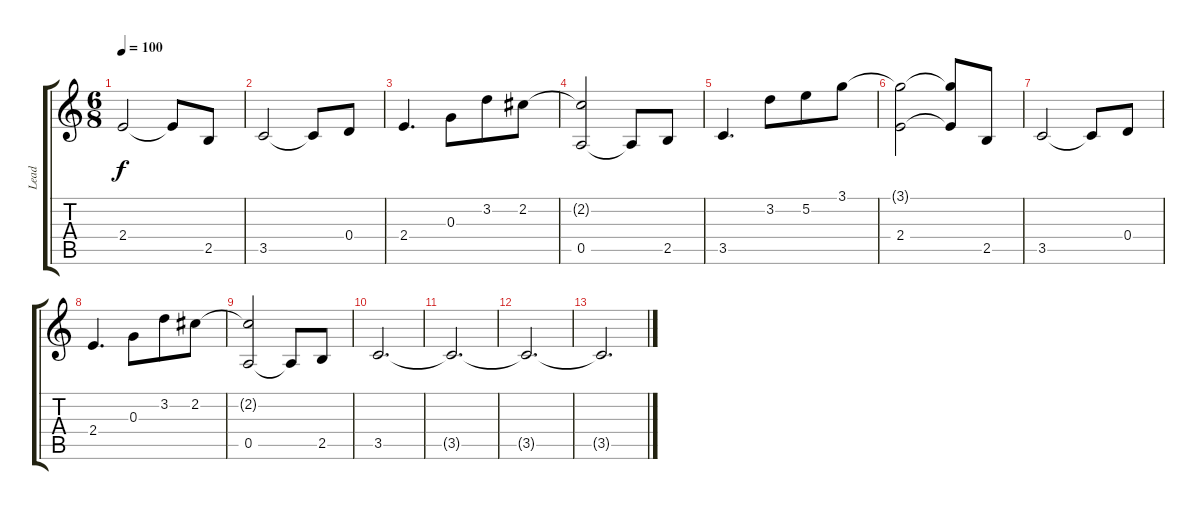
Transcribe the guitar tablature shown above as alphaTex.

\track ("Lead" "Lead") {instrument distortionguitar}
\staff {score tabs}
\tuning (E4 B3 G3 D3 A2 E2) {hide}
\ts (6 8)
\tempo 100
\clef g2
\ks c
2.4.2{dy f volume 4 balance 11} 2.4{t}.8 2.5.8 |
3.5.2 3.5{t}.8 0.4.8 |
2.4.4{d} 0.3.8 3.2.8 2.2.8 |
(2.2{t} 0.5).2 0.5{t}.8 2.5.8 |
3.5.4{d} 3.2.8 5.2.8 3.1.8 |
(3.1{t} 2.4).2 (3.1{t} 2.4{t}).8 2.5.8 |
3.5.2 3.5{t}.8 0.4.8 |
2.4.4{d} 0.3.8 3.2.8 2.2.8 |
(2.2{t} 0.5).2 0.5{t}.8 2.5.8 |
3.5.2{d} |
3.5{t}.2{d} |
3.5{t}.2{d} |
3.5{t}.2{d}
